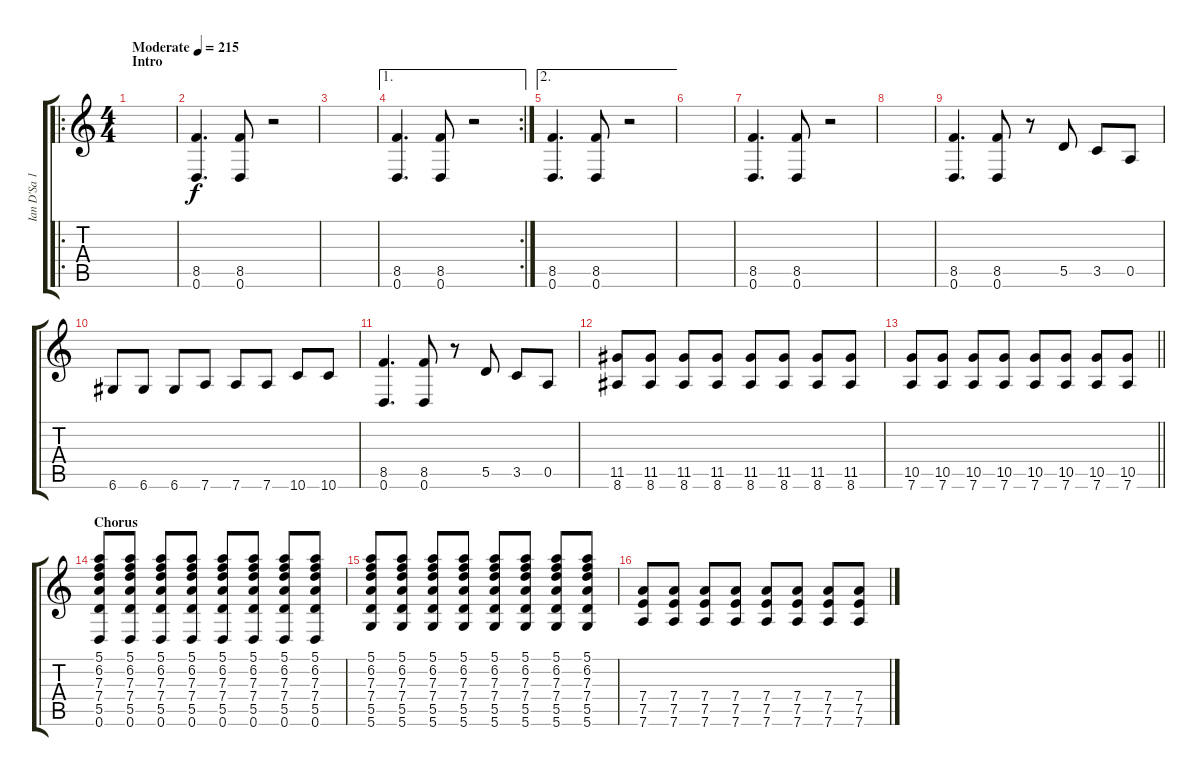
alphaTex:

\track ("Ian D'Sa 1" "Ian D'Sa 1") {instrument overdrivenguitar}
\staff {score tabs}
\tuning (E4 B3 G3 D3 A2 D2) {hide}
\ro
\ts (4 4)
\section ("" "Intro")
\tempo (215 "Moderate")
\clef g2
\ks c
|
(8.5 0.6).4{d} (8.5 0.6).8 r.2 |
|
\ae 1
\rc 2
(8.5 0.6).4{d} (8.5 0.6).8 r.2 |
\ae 2
(8.5 0.6).4{d} (8.5 0.6).8 r.2 |
|
(8.5 0.6).4{d} (8.5 0.6).8 r.2 |
|
(8.5 0.6).4{d} (8.5 0.6).8 r.8 5.5.8 3.5.8 0.5.8 |
6.6.8 6.6.8 6.6.8 7.6.8 7.6.8 7.6.8 10.6.8 10.6.8 |
(8.5 0.6).4{d} (8.5 0.6).8 r.8 5.5.8 3.5.8 0.5.8 |
(11.5 8.6).8 (11.5 8.6).8 (11.5 8.6).8 (11.5 8.6).8 (11.5 8.6).8 (11.5 8.6).8 (11.5 8.6).8 (11.5 8.6).8 |
\barLineRight lightlight
(10.5 7.6).8 (10.5 7.6).8 (10.5 7.6).8 (10.5 7.6).8 (10.5 7.6).8 (10.5 7.6).8 (10.5 7.6).8 (10.5 7.6).8 |
\section ("" "Chorus")
(5.1 6.2 7.3 7.4 5.5 0.6).8 (5.1 6.2 7.3 7.4 5.5 0.6).8 (5.1 6.2 7.3 7.4 5.5 0.6).8 (5.1 6.2 7.3 7.4 5.5 0.6).8 (5.1 6.2 7.3 7.4 5.5 0.6).8 (5.1 6.2 7.3 7.4 5.5 0.6).8 (5.1 6.2 7.3 7.4 5.5 0.6).8 (5.1 6.2 7.3 7.4 5.5 0.6).8 |
(5.1 6.2 7.3 7.4 5.5 5.6).8 (5.1 6.2 7.3 7.4 5.5 5.6).8 (5.1 6.2 7.3 7.4 5.5 5.6).8 (5.1 6.2 7.3 7.4 5.5 5.6).8 (5.1 6.2 7.3 7.4 5.5 5.6).8 (5.1 6.2 7.3 7.4 5.5 5.6).8 (5.1 6.2 7.3 7.4 5.5 5.6).8 (5.1 6.2 7.3 7.4 5.5 5.6).8 |
(7.4 7.5 7.6).8 (7.4 7.5 7.6).8 (7.4 7.5 7.6).8 (7.4 7.5 7.6).8 (7.4 7.5 7.6).8 (7.4 7.5 7.6).8 (7.4 7.5 7.6).8 (7.4 7.5 7.6).8
